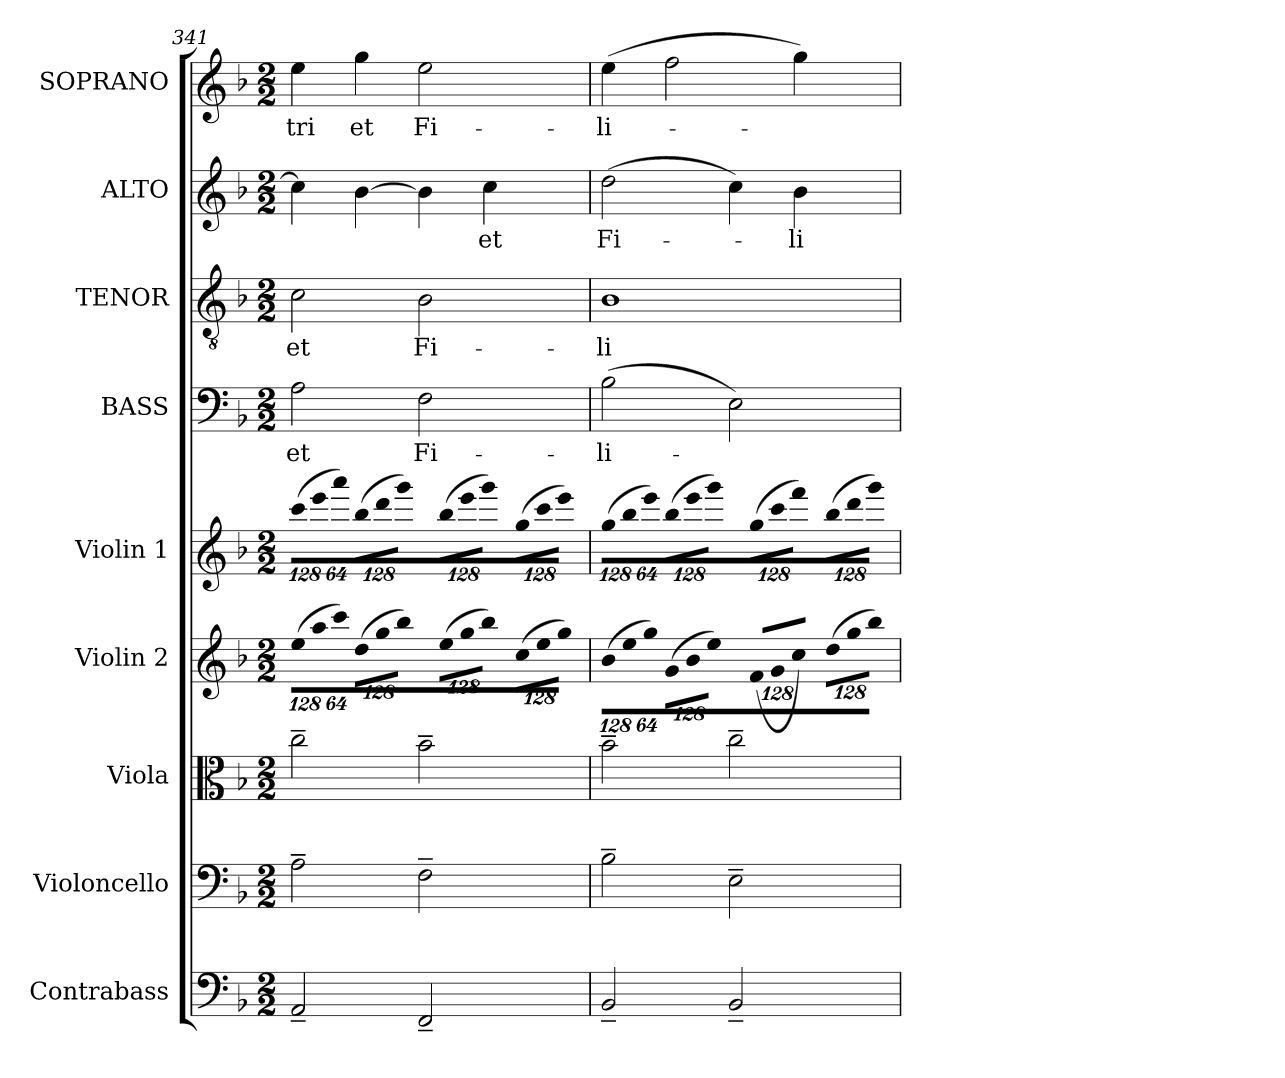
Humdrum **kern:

**kern	**kern	**kern	**kern	**kern	**kern	**text	**kern	**text	**kern	**text	**kern	**text
*part9	*part8	*part7	*part6	*part5	*part4	*part4	*part3	*part3	*part2	*part2	*part1	*part1
*staff9	*staff8	*staff7	*staff6	*staff5	*staff4	*staff4	*staff3	*staff3	*staff2	*staff2	*staff1	*staff1
*I"Contrabass	*I"Violoncello	*I"Viola	*I"Violin 2	*I"Violin 1	*I"BASS	*	*I"TENOR	*	*I"ALTO	*	*I"SOPRANO	*
*I'Cb.	*I'Vc.	*I'Vla.	*I'Vln. 2	*I'Vln. 1	*I'B.	*	*I'T.	*	*I'A.	*	*I'S.	*
*clefF4	*clefF4	*clefC3	*clefG2	*clefG2	*clefF4	*	*clefGv2	*	*clefG2	*	*clefG2	*
*ITrd7c12	*	*	*	*	*	*	*ITrd7c12	*	*	*	*	*
*k[b-]	*k[b-]	*k[b-]	*k[b-]	*k[b-]	*k[b-]	*	*k[b-]	*	*k[b-]	*	*k[b-]	*
*F:	*F:	*F:	*F:	*F:	*F:	*	*F:	*	*F:	*	*F:	*
*M2/2	*M2/2	*M2/2	*M2/2	*M2/2	*M2/2	*	*M2/2	*	*M2/2	*	*M2/2	*
*	*	*	*Xbrackettup	*	*	*	*	*	*	*	*	*
=341	=341	=341	=341	=341	=341	=341	=341	=341	=341	=341	=341	=341
!	!	!	!LO:N:vis=8	!	!	!	!	!	!	!	!	!
*	*	*	*	*Xbrackettup	*	*	*	*	*	*	*	*
!	!	!	!	!LO:N:vis=8	!	!	!	!	!	!	!	!
!	!	!	!	!	!	!LO:LY:b:color=#000000	!	!	!	!	!	!
!	!	!	!	!	!	!	!	!LO:LY:b:color=#000000	!	!	!	!
!	!	!	!	!	!	!	!	!	!	!	!	!LO:LY:b:color=#000000
2AAA~i/	2A~i\	2cc~i\	(1024%85eei\L	(1024%85ccci\L	2Ai\	et	2Ci\	et	4cci\]	.	4eei\	-tri
!	!	!	!LO:N:vis=8	!LO:N:vis=8	!	!	!	!	!	!	!	!
.	.	.	1024%85aai\	1024%85eeei\	.	.	.	.	.	.	.	.
!	!	!	!LO:N:vis=8	!LO:N:vis=8	!	!	!	!	!	!	!	!
.	.	.	512%43ccci\J)	512%43aaai\J)	.	.	.	.	.	.	.	.
!	!	!	!LO:N:vis=8	!LO:N:vis=8	!	!	!	!	!	!	!	!
!	!	!	!	!	!	!	!	!	!	!	!	!LO:LY:b:color=#000000
.	.	.	(1024%85ddi\L	(1024%85bb-i\L	.	.	.	.	[>4b-i\	.	4ggi\	et
!	!	!	!LO:N:vis=8	!LO:N:vis=8	!	!	!	!	!	!	!	!
.	.	.	1024%85ggi\	1024%85dddi\	.	.	.	.	.	.	.	.
!	!	!	!LO:N:vis=8	!LO:N:vis=8	!	!	!	!	!	!	!	!
.	.	.	512%43bb-i\J)	512%43gggi\J)	.	.	.	.	.	.	.	.
!	!	!	!LO:N:vis=8	!LO:N:vis=8	!	!	!	!	!	!	!	!
!	!	!	!	!	!	!LO:LY:b:color=#000000	!	!	!	!	!	!
!	!	!	!	!	!	!	!	!LO:LY:b:color=#000000	!	!	!	!
!	!	!	!	!	!	!	!	!	!	!	!	!LO:LY:b:color=#000000
2FFF~i/	2F~i\	2b-~i\	(1024%85eei\L	(1024%85bb-i\L	2Fi\	Fi-	2BB-i\	Fi-	4b-i\]	.	2eei\	Fi-
!	!	!	!LO:N:vis=8	!LO:N:vis=8	!	!	!	!	!	!	!	!
.	.	.	1024%85ggi\	1024%85eeei\	.	.	.	.	.	.	.	.
!	!	!	!LO:N:vis=8	!LO:N:vis=8	!	!	!	!	!	!	!	!
.	.	.	512%43bb-i\J)	512%43gggi\J)	.	.	.	.	.	.	.	.
!	!	!	!LO:N:vis=8	!LO:N:vis=8	!	!	!	!	!	!	!	!
!	!	!	!	!	!	!	!	!	!	!LO:LY:b:color=#000000	!	!
.	.	.	(1024%85cci\L	(1024%85ggi\L	.	.	.	.	4cci\	-et	.	.
!	!	!	!LO:N:vis=8	!LO:N:vis=8	!	!	!	!	!	!	!	!
.	.	.	1024%85eei\	1024%85ccci\	.	.	.	.	.	.	.	.
!	!	!	!LO:N:vis=8	!LO:N:vis=8	!	!	!	!	!	!	!	!
.	.	.	512%43ggi\J)	512%43eeei\J)	.	.	.	.	.	.	.	.
=342	=342	=342	=342	=342	=342	=342	=342	=342	=342	=342	=342	=342
!	!	!	!LO:N:vis=8	!LO:N:vis=8	!	!	!	!	!	!	!	!
!	!	!	!	!	!	!LO:LY:b:color=#000000	!	!	!	!	!	!
!	!	!	!	!	!	!	!	!LO:LY:b:color=#000000	!	!	!	!
!	!	!	!	!	!	!	!	!	!	!LO:LY:b:color=#000000	!	!
!	!	!	!	!	!	!	!	!	!	!	!	!LO:LY:b:color=#000000
2BBB-~i/	2B-~i\	2b-~i\	(1024%85b-i\L	(1024%85ggi\L	(2B-i\	-li-	1BB-i	-li-	(2ddi\	Fi-	(4eei\	-li-
!	!	!	!LO:N:vis=8	!LO:N:vis=8	!	!	!	!	!	!	!	!
.	.	.	1024%85eei\	1024%85bb-i\	.	.	.	.	.	.	.	.
!	!	!	!LO:N:vis=8	!LO:N:vis=8	!	!	!	!	!	!	!	!
.	.	.	512%43ggi\J)	512%43eeei\J)	.	.	.	.	.	.	.	.
!	!	!	!LO:N:vis=8	!LO:N:vis=8	!	!	!	!	!	!	!	!
.	.	.	(1024%85gi\L	(1024%85bb-i\L	.	.	.	.	.	.	2ffi\	.
!	!	!	!LO:N:vis=8	!LO:N:vis=8	!	!	!	!	!	!	!	!
.	.	.	1024%85b-i\	1024%85eeei\	.	.	.	.	.	.	.	.
!	!	!	!LO:N:vis=8	!LO:N:vis=8	!	!	!	!	!	!	!	!
.	.	.	512%43eei\J)	512%43gggi\J)	.	.	.	.	.	.	.	.
!	!	!	!LO:N:vis=8	!LO:N:vis=8	!	!	!	!	!	!	!	!
2BBB-~i/	2E~i\	2cc~i\	(1024%85fi/L	(1024%85ggi\L	2Ei\)	.	.	.	4cci\)	.	.	.
!	!	!	!LO:N:vis=8	!LO:N:vis=8	!	!	!	!	!	!	!	!
.	.	.	1024%85gi/	1024%85ccci\	.	.	.	.	.	.	.	.
!	!	!	!LO:N:vis=8	!LO:N:vis=8	!	!	!	!	!	!	!	!
.	.	.	512%43cci/J)	512%43fffi\J)	.	.	.	.	.	.	.	.
!	!	!	!LO:N:vis=8	!LO:N:vis=8	!	!	!	!	!	!	!	!
!	!	!	!	!	!	!	!	!	!	!LO:LY:b:color=#000000	!	!
.	.	.	(1024%85ddi\L	(1024%85bb-i\L	.	.	.	.	4b-i\	-li-	4ggi\)	.
!	!	!	!LO:N:vis=8	!LO:N:vis=8	!	!	!	!	!	!	!	!
.	.	.	1024%85ggi\	1024%85dddi\	.	.	.	.	.	.	.	.
!	!	!	!LO:N:vis=8	!LO:N:vis=8	!	!	!	!	!	!	!	!
.	.	.	512%43bb-i\J)	512%43gggi\J)	.	.	.	.	.	.	.	.
=	=	=	=	=	=	=	=	=	=	=	=	=
*-	*-	*-	*-	*-	*-	*-	*-	*-	*-	*-	*-	*-
